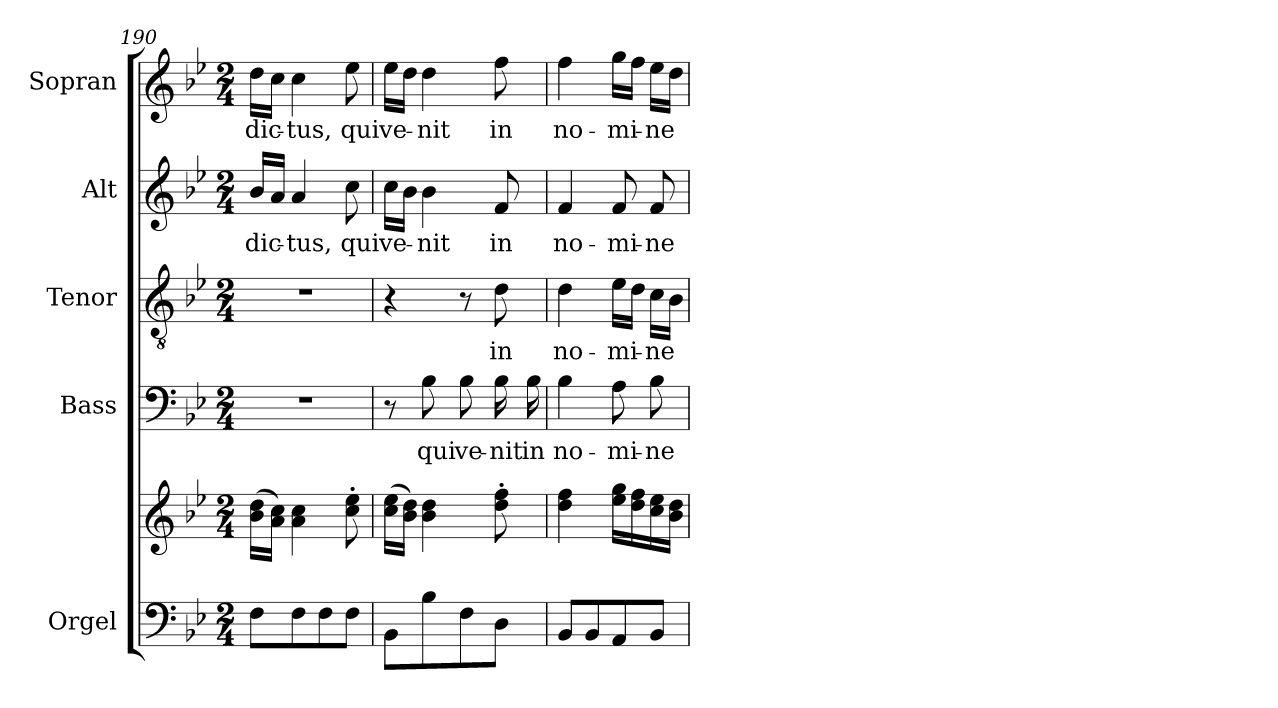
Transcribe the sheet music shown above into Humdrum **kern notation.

**kern	**kern	**kern	**text	**kern	**text	**kern	**text	**kern	**text
*part5	*part5	*part4	*part4	*part3	*part3	*part2	*part2	*part1	*part1
*staff6	*staff5	*staff4	*staff4	*staff3	*staff3	*staff2	*staff2	*staff1	*staff1
*I"Orgel	*	*I"Bass	*	*I"Tenor	*	*I"Alt	*	*I"Sopran	*
*I'Org.	*	*I'B.	*	*I'T.	*	*I'A.	*	*I'S.	*
*clefF4	*clefG2	*clefF4	*	*clefGv2	*	*clefG2	*	*clefG2	*
*k[b-e-]	*k[b-e-]	*k[b-e-]	*	*k[b-e-]	*	*k[b-e-]	*	*k[b-e-]	*
*B-:	*B-:	*B-:	*	*B-:	*	*B-:	*	*B-:	*
*M2/4	*M2/4	*M2/4	*	*M2/4	*	*M2/4	*	*M2/4	*
=190	=190	=190	=190	=190	=190	=190	=190	=190	=190
!	!	!	!	!	!	!	!LO:LY:b	!	!LO:LY:b
8F\L	(>16b-\ 16dd\LL	2r	.	2r	.	16b-/LL	-dic-	16dd\LL	-dic-
.	16a\ 16cc\JJ)	.	.	.	.	16a/JJ	.	16cc\JJ	.
!	!	!	!	!	!	!	!LO:LY:b	!	!LO:LY:b
8F\	4a\ 4cc\	.	.	.	.	4a/	-tus,	4cc\	-tus,
8F\	.	.	.	.	.	.	.	.	.
!	!	!	!	!	!	!	!LO:LY:b	!	!LO:LY:b
8F\J	8cc\'> 8ee-\'>	.	.	.	.	8cc\	qui	8ee-\	qui
=191	=191	=191	=191	=191	=191	=191	=191	=191	=191
!	!	!	!	!	!	!	!LO:LY:b	!	!LO:LY:b
8BB-\L	(>16cc\ 16ee-\LL	8r	.	4r	.	16cc\LL	ve-	16ee-\LL	ve-
.	16b-\ 16dd\JJ)	.	.	.	.	16b-\JJ	.	16dd\JJ	.
!	!	!	!LO:LY:b	!	!	!	!LO:LY:b	!	!LO:LY:b
8B-\	4b-\ 4dd\	8B-\	qui	.	.	4b-\	-nit	4dd\	-nit
!	!	!	!LO:LY:b	!	!	!	!	!	!
8F\	.	8B-\	ve-	8r	.	.	.	.	.
!	!	!	!LO:LY:b	!	!LO:LY:b	!	!LO:LY:b	!	!LO:LY:b
8D\J	8dd\'> 8ff\'>	16B-\	-nit	8d\	in	8f/	in	8ff\	in
!	!	!	!LO:LY:b	!	!	!	!	!	!
.	.	16B-\	in	.	.	.	.	.	.
=192	=192	=192	=192	=192	=192	=192	=192	=192	=192
!	!	!	!LO:LY:b	!	!LO:LY:b	!	!LO:LY:b	!	!LO:LY:b
8BB-/L	4dd\ 4ff\	4B-\	no-	4d\	no-	4f/	no-	4ff\	no-
8BB-/	.	.	.	.	.	.	.	.	.
!	!	!	!LO:LY:b	!	!LO:LY:b	!	!LO:LY:b	!	!LO:LY:b
8AA/	16ee-\ 16gg\LL	8A\	-mi-	16e-\LL	-mi-	8f/	-mi-	16gg\LL	-mi-
.	16dd\ 16ff\	.	.	16d\JJ	.	.	.	16ff\JJ	.
!	!	!	!LO:LY:b	!	!LO:LY:b	!	!LO:LY:b	!	!LO:LY:b
8BB-/J	16cc\ 16ee-\	8B-\	-ne	16c\LL	-ne	8f/	-ne	16ee-\LL	-ne
.	16b-\ 16dd\JJ	.	.	16B-\JJ	.	.	.	16dd\JJ	.
=	=	=	=	=	=	=	=	=	=
*-	*-	*-	*-	*-	*-	*-	*-	*-	*-
